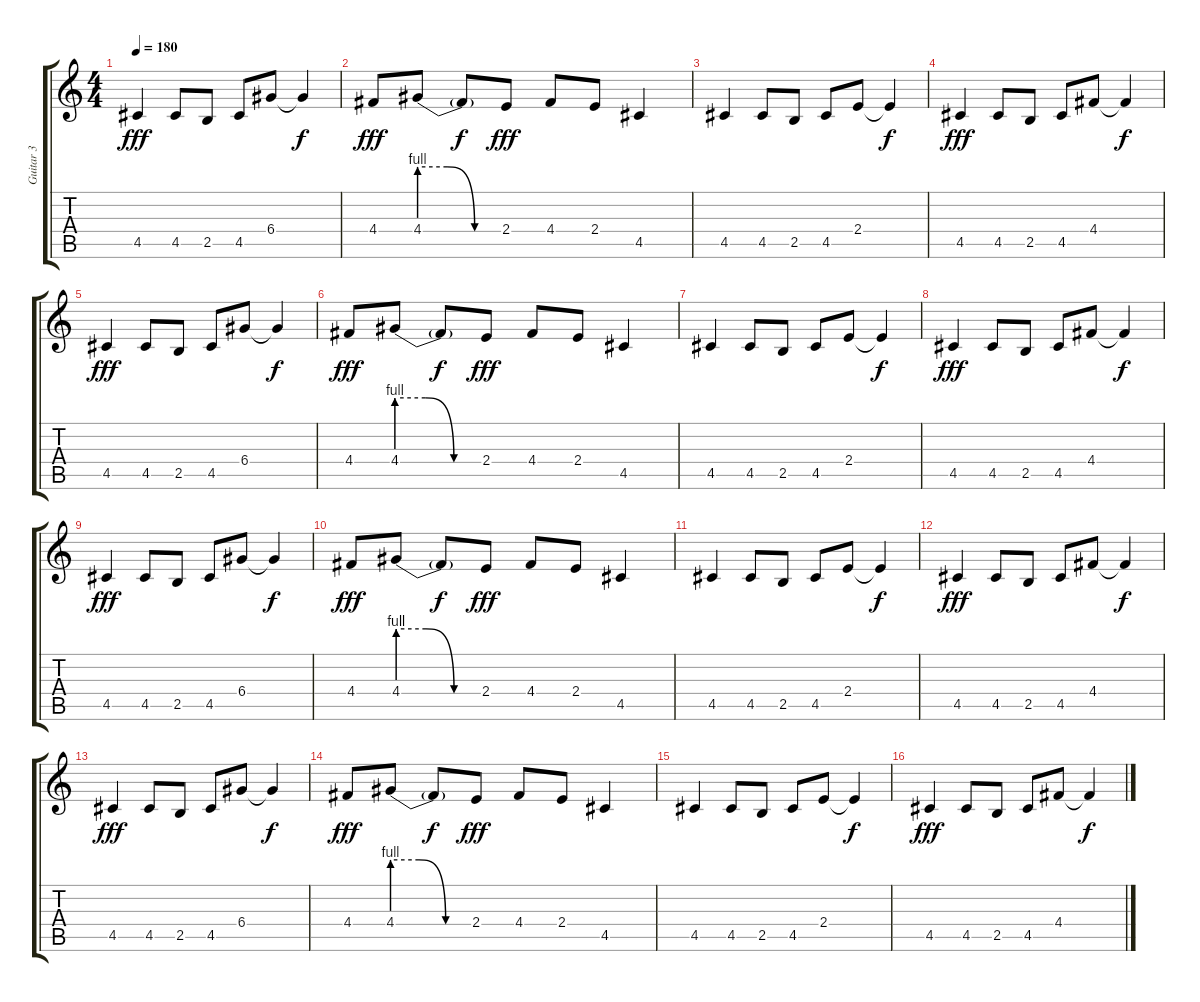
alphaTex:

\track ("Guitar 3" "Guitar 3") {instrument distortionguitar}
\staff {score tabs}
\tuning (E4 B3 G3 D3 A2 E2) {hide}
\ts (4 4)
\tempo 180
\clef g2
\ks c
4.5.4{dy fff} 4.5.8 2.5.8 4.5.8 6.4.8 6.4{t}.4{dy f} |
4.4.8{dy fff} 4.4{be (custom 0 4 20 4 40 0 60 0)}.8 4.4{t}.8{dy f} 2.4.8{dy fff} 4.4.8 2.4.8 4.5.4 |
4.5.4 4.5.8 2.5.8 4.5.8 2.4.8 2.4{t}.4{dy f} |
4.5.4{dy fff} 4.5.8 2.5.8 4.5.8 4.4.8 4.4{t}.4{dy f} |
4.5.4{dy fff} 4.5.8 2.5.8 4.5.8 6.4.8 6.4{t}.4{dy f} |
4.4.8{dy fff} 4.4{be (custom 0 4 20 4 40 0 60 0)}.8 4.4{t}.8{dy f} 2.4.8{dy fff} 4.4.8 2.4.8 4.5.4 |
4.5.4 4.5.8 2.5.8 4.5.8 2.4.8 2.4{t}.4{dy f} |
4.5.4{dy fff} 4.5.8 2.5.8 4.5.8 4.4.8 4.4{t}.4{dy f} |
4.5.4{dy fff} 4.5.8 2.5.8 4.5.8 6.4.8 6.4{t}.4{dy f} |
4.4.8{dy fff} 4.4{be (custom 0 4 20 4 40 0 60 0)}.8 4.4{t}.8{dy f} 2.4.8{dy fff} 4.4.8 2.4.8 4.5.4 |
4.5.4 4.5.8 2.5.8 4.5.8 2.4.8 2.4{t}.4{dy f} |
4.5.4{dy fff} 4.5.8 2.5.8 4.5.8 4.4.8 4.4{t}.4{dy f} |
4.5.4{dy fff} 4.5.8 2.5.8 4.5.8 6.4.8 6.4{t}.4{dy f} |
4.4.8{dy fff} 4.4{be (custom 0 4 20 4 40 0 60 0)}.8 4.4{t}.8{dy f} 2.4.8{dy fff} 4.4.8 2.4.8 4.5.4 |
4.5.4 4.5.8 2.5.8 4.5.8 2.4.8 2.4{t}.4{dy f} |
4.5.4{dy fff} 4.5.8 2.5.8 4.5.8 4.4.8 4.4{t}.4{dy f}
